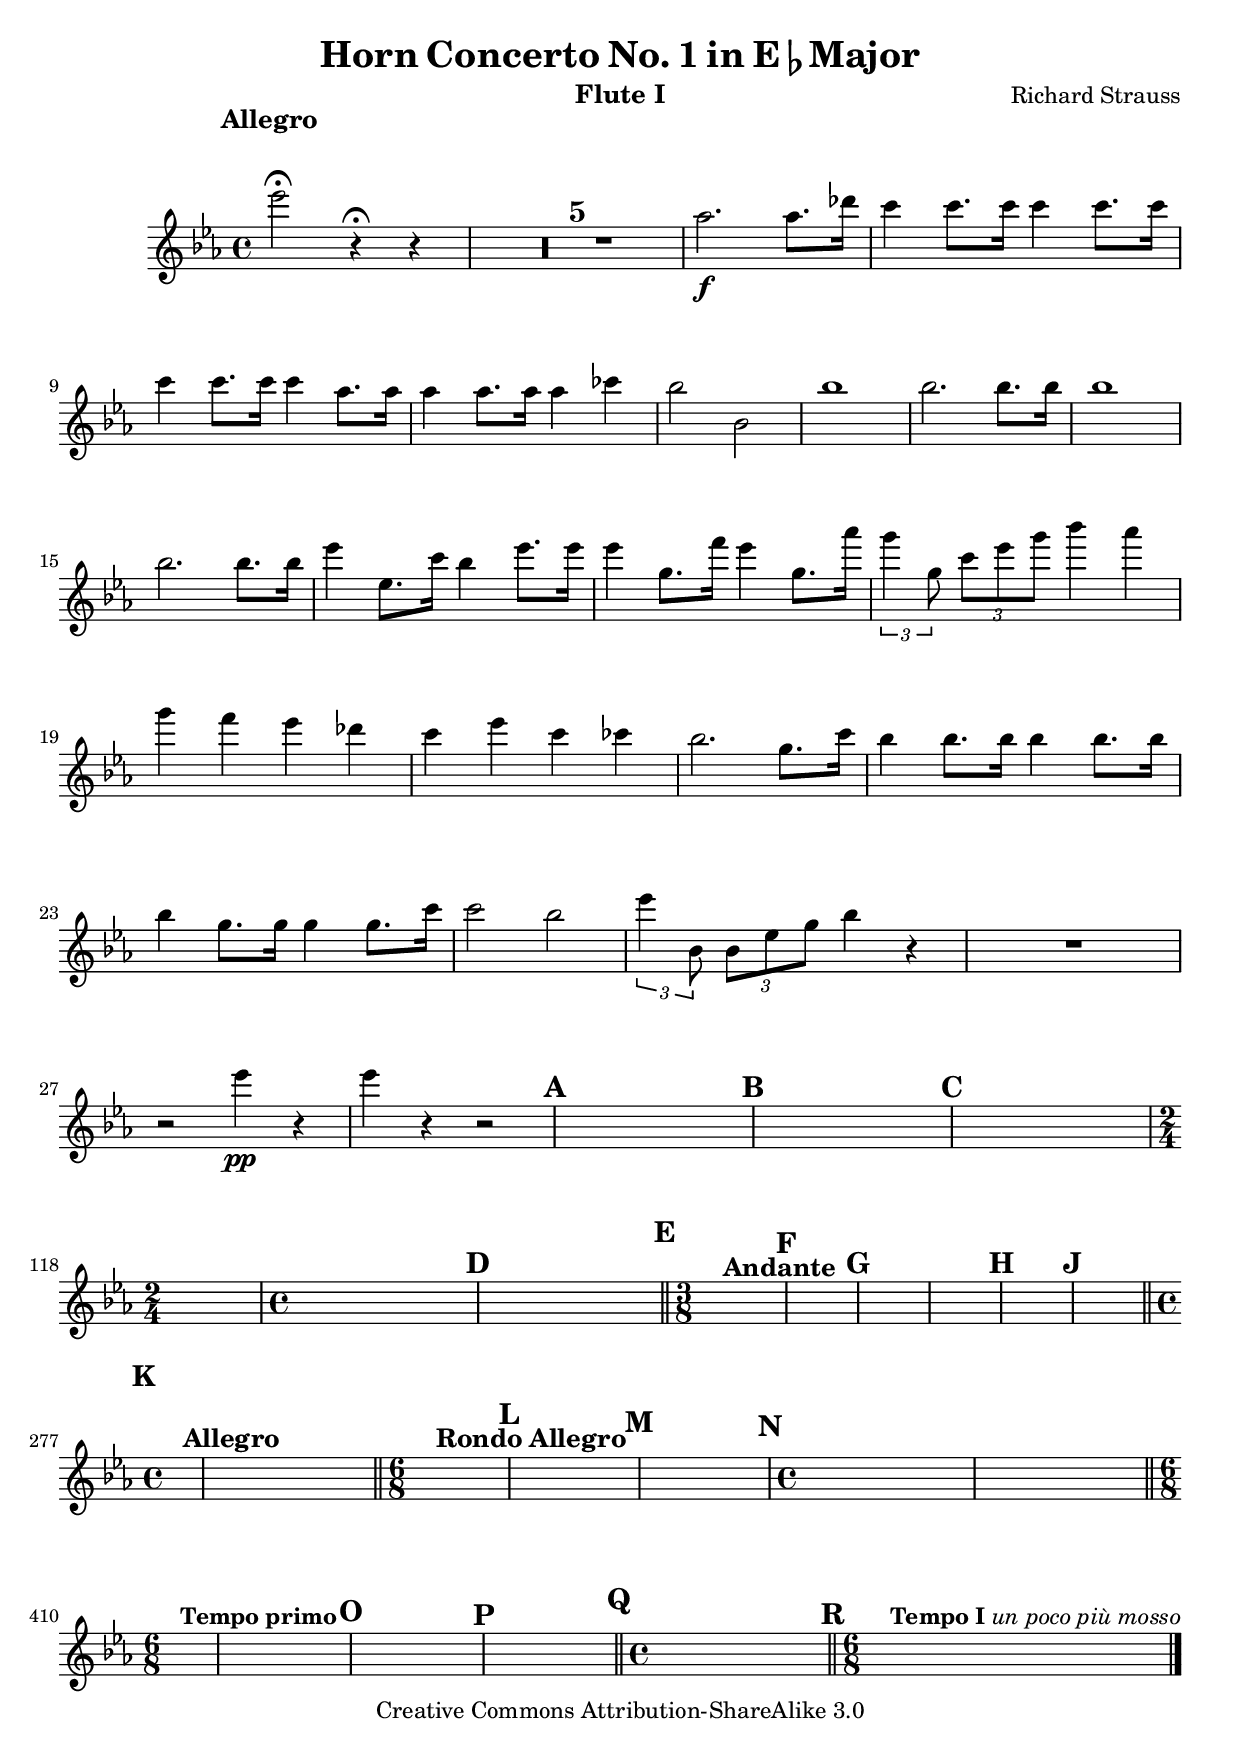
\version "2.12.2"

\version "2.12.2"

\include "defs.lyi"

fluteOneMvtI = \relative c'''
{
  \key ees \major
  ees2\fermata r4\fermata r |
  R1*5 |
  aes,2.\f aes8. des16 |
  c4 c8. c16 c4 c8. c16
  c4 c8. c16 c4 aes8. aes16
  aes4 aes8. aes16 aes4 ces |
  bes2 bes, |
  bes'1 |
  bes2. bes8. bes16 |
  bes1 |
  bes2. bes8. bes16 |
  ees4 ees,8. c'16 bes4 ees8. ees16 |
  ees4 g,8. f'16 ees4 g,8. aes'16 |
  \times 2/3 {g4 g,8} \times 2/3 {c8 ees g} bes4 aes |
  g f ees des |
  c ees c ces |
  bes2. g8. c16 |
  bes4 bes8. bes16 bes4 bes8. bes16 |
  bes4 g8. g16 g4 g8. c16 |
  c2 bes |
  \times 2/3 {ees4 bes,8} \times 2/3 {bes8 ees g} bes4 r |
  R1 |
  r2 ees4\pp r |
  ees4 r r2 |

  %A
}

fluteOneMvtII = \relative c'
{
}

fluteOneMvtIII = \relative c'
{
}

fluteOne = {\fluteOneMvtI \fluteOneMvtII \fluteOneMvtIII}




\paper
{
  ragged-last-bottom = ##f
}

instrument = "Flute I"

\include "header.lyi"

notes = \fluteOne

\include "part.lyi"

